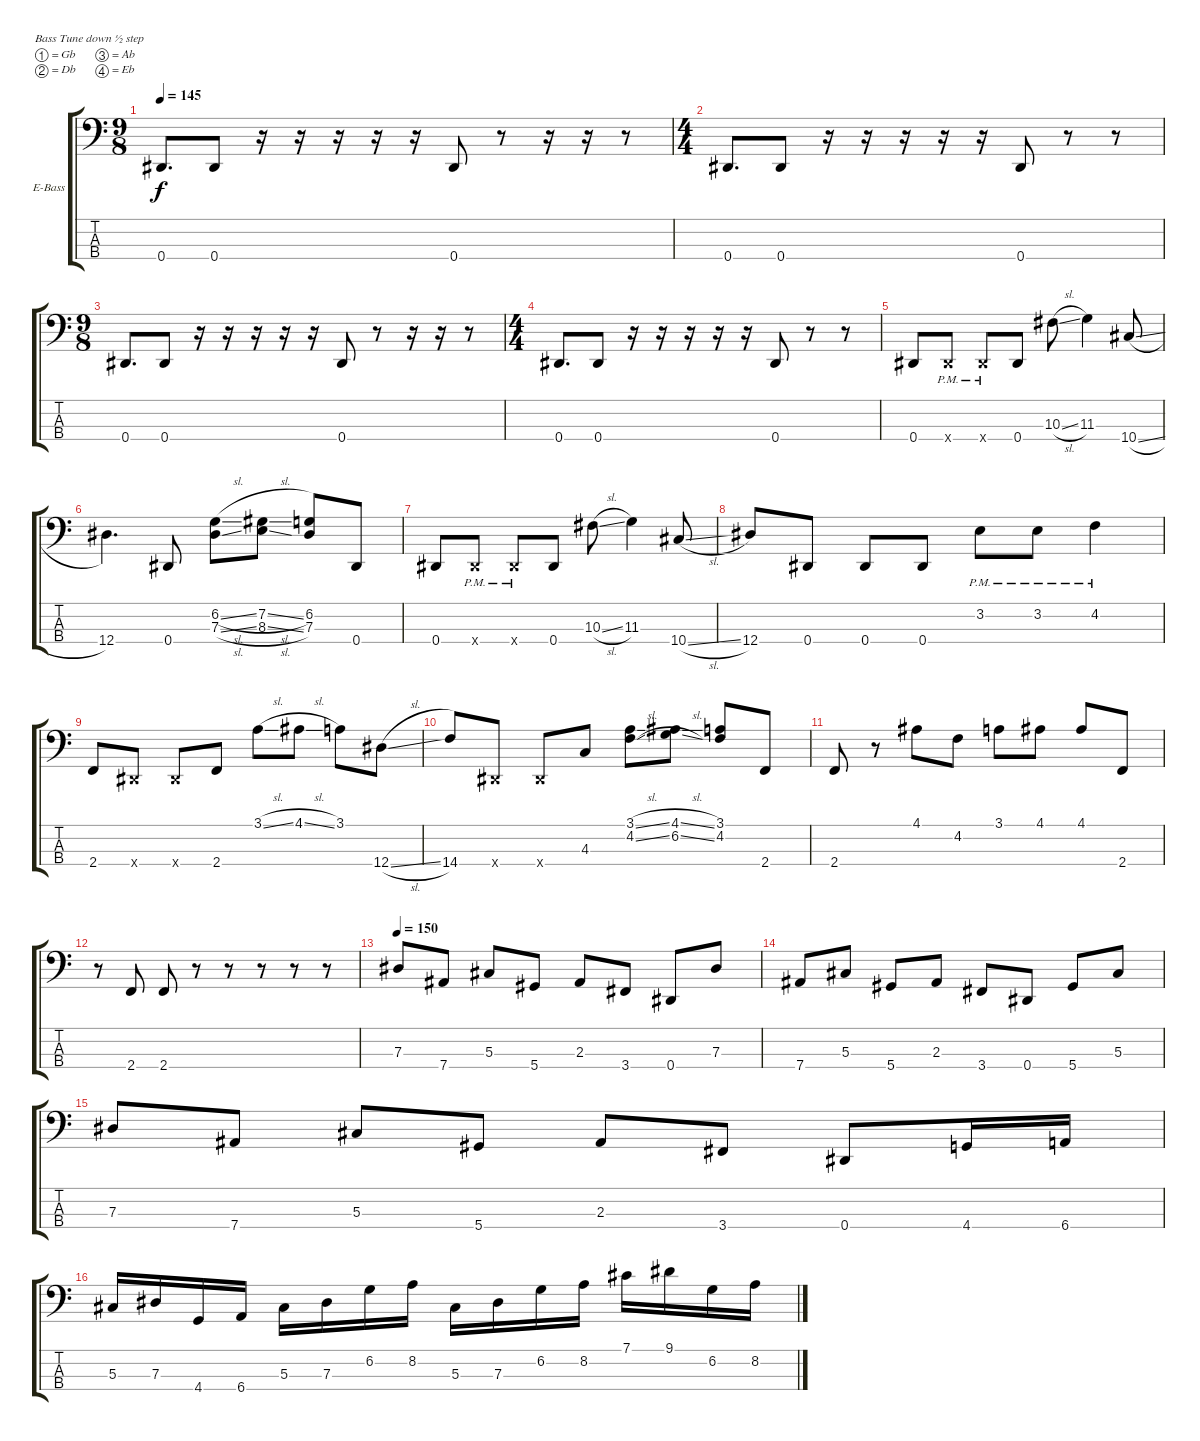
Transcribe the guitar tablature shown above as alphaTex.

\defaultSystemsLayout 4
\bracketExtendMode groupsimilarinstruments
\firstSystemTrackNameOrientation horizontal
\otherSystemsTrackNameOrientation horizontal
\track ("Arif Mirabdolbaghi" "E-Bass") {instrument electricbassfinger}
\staff {score tabs}
\tuning (Gb2 Db2 Ab1 Eb1)
\ts (9 8)
\tempo 145
\clef f4
\ks c
0.4.8{d dy f} 0.4.8 r.16 r.16 r.16 r.16 r.16 0.4.8 r.8 r.16 r.16 r.8 |
\ts (4 4)
0.4.8{d} 0.4.8 r.16 r.16 r.16 r.16 r.16 0.4.8 r.8 r.8 |
\ts (9 8)
0.4.8{d} 0.4.8 r.16 r.16 r.16 r.16 r.16 0.4.8 r.8 r.16 r.16 r.8 |
\ts (4 4)
0.4.8{d} 0.4.8 r.16 r.16 r.16 r.16 r.16 0.4.8 r.8 r.8 |
0.4.8 0.4{pm x}.8 0.4{pm x}.8 0.4.8 10.3{sl}.8 11.3.4 10.4{sl}.8 |
12.4.4{d} 0.4.8 (7.3{sl} 6.2{sl}).8 (8.3{sl} 7.2{sl}).8 (7.3 6.2).8 0.4.8 |
0.4.8 0.4{pm x}.8 0.4{pm x}.8 0.4.8 10.3{sl}.8 11.3.4 10.4{sl}.8 |
12.4.8 0.4.8 0.4.8 0.4.8 3.2{pm}.8 3.2{pm}.8 4.2{pm}.4 |
2.4.8 0.4{x}.8 0.4{x}.8 2.4.8 3.1{sl}.8 4.1{sl}.8 3.1.8 12.4{sl}.8 |
14.4.8 0.4{x}.8 0.4{x}.8 4.3.8 (3.1{sl} 4.2{sl}).8 (4.1{sl} 6.2{sl}).8 (3.1 4.2).8 2.4.8 |
2.4.8 r.8 4.1.8 4.2.8 3.1.8 4.1.8 4.1.8 2.4.8 |
r.8 2.4.8 2.4.8 r.8 r.8 r.8 r.8 r.8 |
\tempo 150
7.3.8 7.4.8 5.3.8 5.4.8 2.3.8 3.4.8 0.4.8 7.3.8 |
7.4.8 5.3.8 5.4.8 2.3.8 3.4.8 0.4.8 5.4.8 5.3.8 |
7.3.8 7.4.8 5.3.8 5.4.8 2.3.8 3.4.8 0.4.8 4.4.16 6.4.16 |
5.3.16 7.3.16 4.4.16 6.4.16 5.3.16 7.3.16 6.2.16 8.2.16 5.3.16 7.3.16 6.2.16 8.2.16 7.1.16 9.1.16 6.2.16 8.2.16
